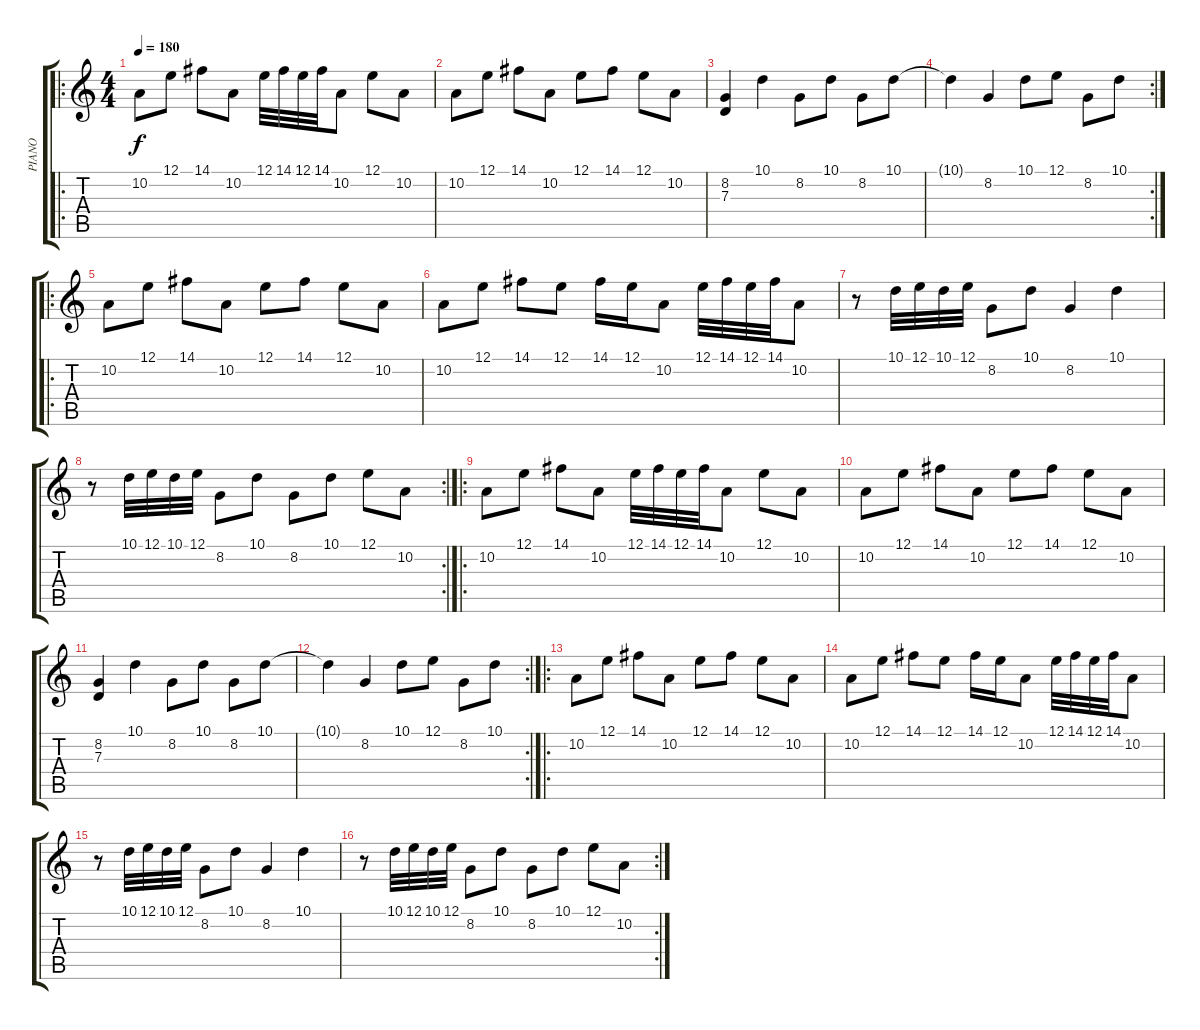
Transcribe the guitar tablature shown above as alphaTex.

\track ("PIANO" "PIANO") {instrument acousticgrandpiano}
\staff {score tabs}
\tuning (E4 B3 G3 D3 A2 E2) {hide}
\ro
\ts (4 4)
\tempo 180
\clef g2
\ks c
10.2.8{dy f} 12.1.8 14.1.8 10.2.8 12.1.32 14.1.32 12.1.32 14.1.32 10.2.8 12.1.8 10.2.8 |
10.2.8 12.1.8 14.1.8 10.2.8 12.1.8 14.1.8 12.1.8 10.2.8 |
(8.2 7.3).4 10.1.4 8.2.8 10.1.8 8.2.8 10.1.8 |
\rc 2
10.1{t}.4 8.2.4 10.1.8 12.1.8 8.2.8 10.1.8 |
\ro
10.2.8 12.1.8 14.1.8 10.2.8 12.1.8 14.1.8 12.1.8 10.2.8 |
10.2.8 12.1.8 14.1.8 12.1.8 14.1.16 12.1.16 10.2.8 12.1.32 14.1.32 12.1.32 14.1.32 10.2.8 |
r.8 10.1.32 12.1.32 10.1.32 12.1.32 8.2.8 10.1.8 8.2.4 10.1.4 |
\rc 2
r.8 10.1.32 12.1.32 10.1.32 12.1.32 8.2.8 10.1.8 8.2.8 10.1.8 12.1.8 10.2.8 |
\ro
10.2.8 12.1.8 14.1.8 10.2.8 12.1.32 14.1.32 12.1.32 14.1.32 10.2.8 12.1.8 10.2.8 |
10.2.8 12.1.8 14.1.8 10.2.8 12.1.8 14.1.8 12.1.8 10.2.8 |
(8.2 7.3).4 10.1.4 8.2.8 10.1.8 8.2.8 10.1.8 |
\rc 2
10.1{t}.4 8.2.4 10.1.8 12.1.8 8.2.8 10.1.8 |
\ro
10.2.8 12.1.8 14.1.8 10.2.8 12.1.8 14.1.8 12.1.8 10.2.8 |
10.2.8 12.1.8 14.1.8 12.1.8 14.1.16 12.1.16 10.2.8 12.1.32 14.1.32 12.1.32 14.1.32 10.2.8 |
r.8 10.1.32 12.1.32 10.1.32 12.1.32 8.2.8 10.1.8 8.2.4 10.1.4 |
\rc 2
r.8 10.1.32 12.1.32 10.1.32 12.1.32 8.2.8 10.1.8 8.2.8 10.1.8 12.1.8 10.2.8
